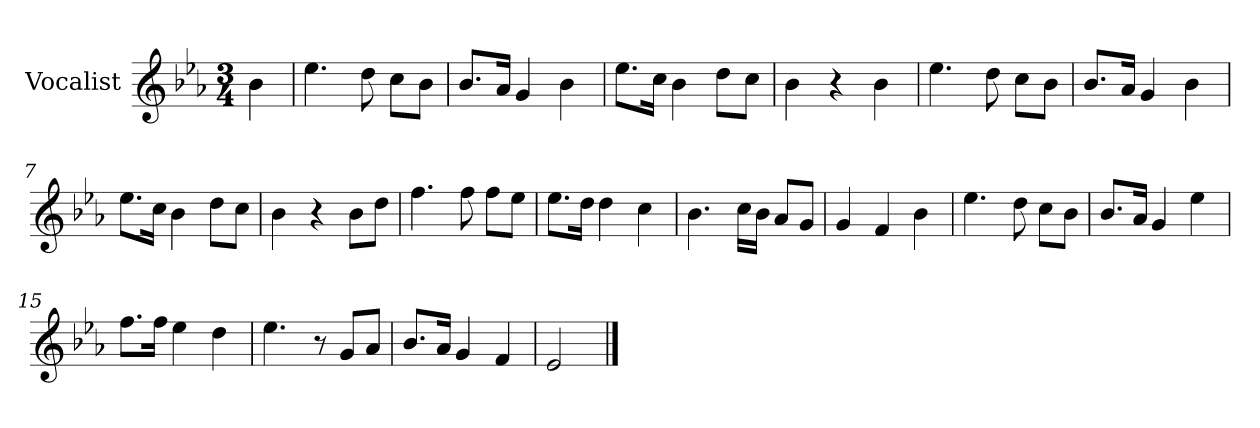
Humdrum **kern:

**kern
*part1
*staff1
*I"Vocalist
*k[b-e-a-]
*E-:
*M3/4
=
4b-
=1
4.ee-
8dd
8ccL
8b-J
=2
8.b-L
16a-Jk
4g
4b-
=3
8.ee-L
16ccJk
4b-
8ddL
8ccJ
=4
4b-
4r
4b-
=5
4.ee-
8dd
8ccL
8b-J
=6
8.b-L
16a-Jk
4g
4b-
=7
8.ee-L
16ccJk
4b-
8ddL
8ccJ
=8
4b-
4r
8b-L
8ddJ
=9
4.ff
8ff
8ffL
8ee-J
=10
8.ee-L
16ddJk
4dd
4cc
=11
4.b-
16ccLL
16b-JJ
8a-L
8gJ
=12
4g
4f
4b-
=13
4.ee-
8dd
8ccL
8b-J
=14
8.b-L
16a-Jk
4g
4ee-
=15
8.ffL
16ffJk
4ee-
4dd
=16
4.ee-
8r
8gL
8a-J
=17
8.b-L
16a-Jk
4g
4f
=18
2e-
==
*-
